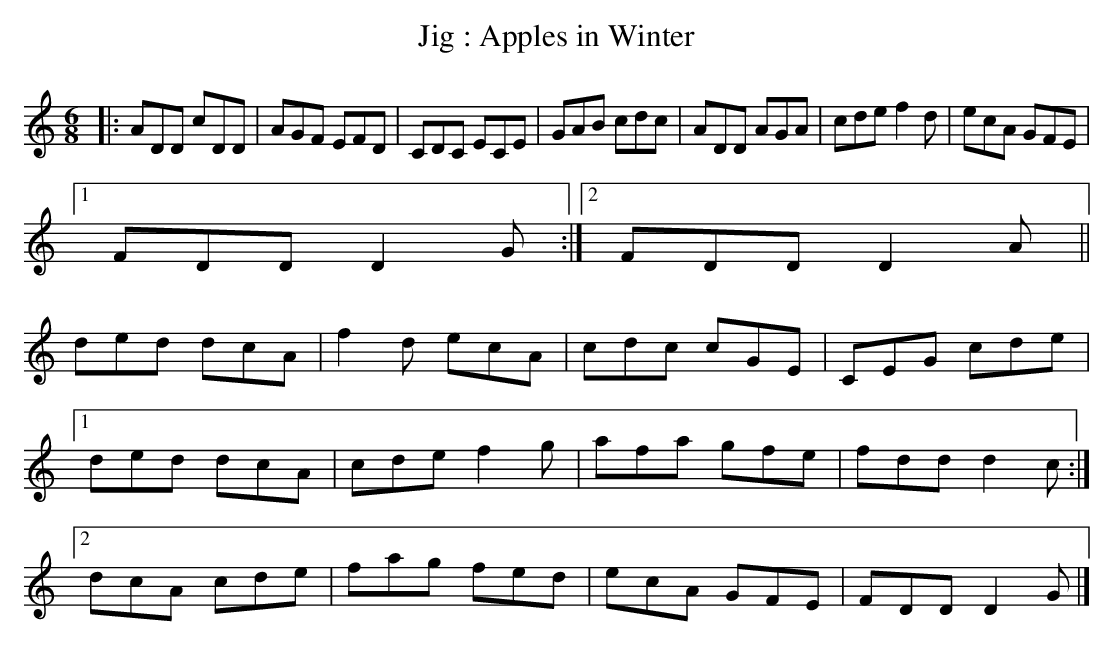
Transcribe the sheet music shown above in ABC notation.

X:1
T:Jig : Apples in Winter
M:6/8
K:Ddor
|: ADD cDD|AGF EFD|CDC ECE|GAB cdc|ADD AGA|cde f2d|ecA GFE|1
FDD D2G:|2 FDD D2A||
ded dcA|f2d ecA|cdc cGE|CEG cde|1
ded dcA|cde f2g|afa gfe| fdd d2c:|2
dcA cde|fag fed|ecA GFE|FDD D2G|]
